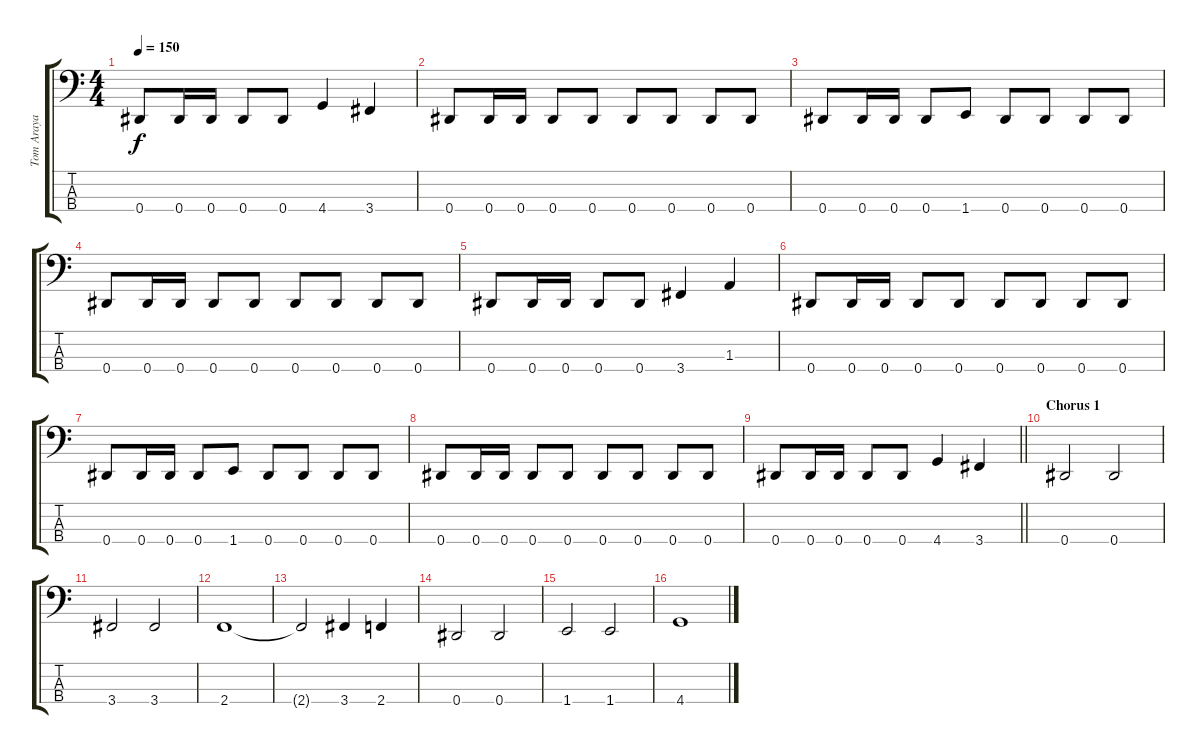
\track ("Tom Araya (Bass)" "Tom Araya ") {instrument electricbasspick}
\staff {score tabs}
\tuning (Gb2 Db2 Ab1 Eb1) {hide}
\ts (4 4)
\tempo 150
\clef f4
\ks c
0.4.8{dy f} 0.4.16 0.4.16 0.4.8 0.4.8 4.4.4 3.4.4 |
0.4.8 0.4.16 0.4.16 0.4.8 0.4.8 0.4.8 0.4.8 0.4.8 0.4.8 |
0.4.8 0.4.16 0.4.16 0.4.8 1.4.8 0.4.8 0.4.8 0.4.8 0.4.8 |
0.4.8 0.4.16 0.4.16 0.4.8 0.4.8 0.4.8 0.4.8 0.4.8 0.4.8 |
0.4.8 0.4.16 0.4.16 0.4.8 0.4.8 3.4.4 1.3.4 |
0.4.8 0.4.16 0.4.16 0.4.8 0.4.8 0.4.8 0.4.8 0.4.8 0.4.8 |
0.4.8 0.4.16 0.4.16 0.4.8 1.4.8 0.4.8 0.4.8 0.4.8 0.4.8 |
0.4.8 0.4.16 0.4.16 0.4.8 0.4.8 0.4.8 0.4.8 0.4.8 0.4.8 |
\barLineRight lightlight
0.4.8 0.4.16 0.4.16 0.4.8 0.4.8 4.4.4 3.4.4 |
\section ("" "Chorus 1")
0.4.2 0.4.2 |
3.4.2 3.4.2 |
2.4.1 |
2.4{t}.2 3.4.4 2.4.4 |
0.4.2 0.4.2 |
1.4.2 1.4.2 |
4.4.1
